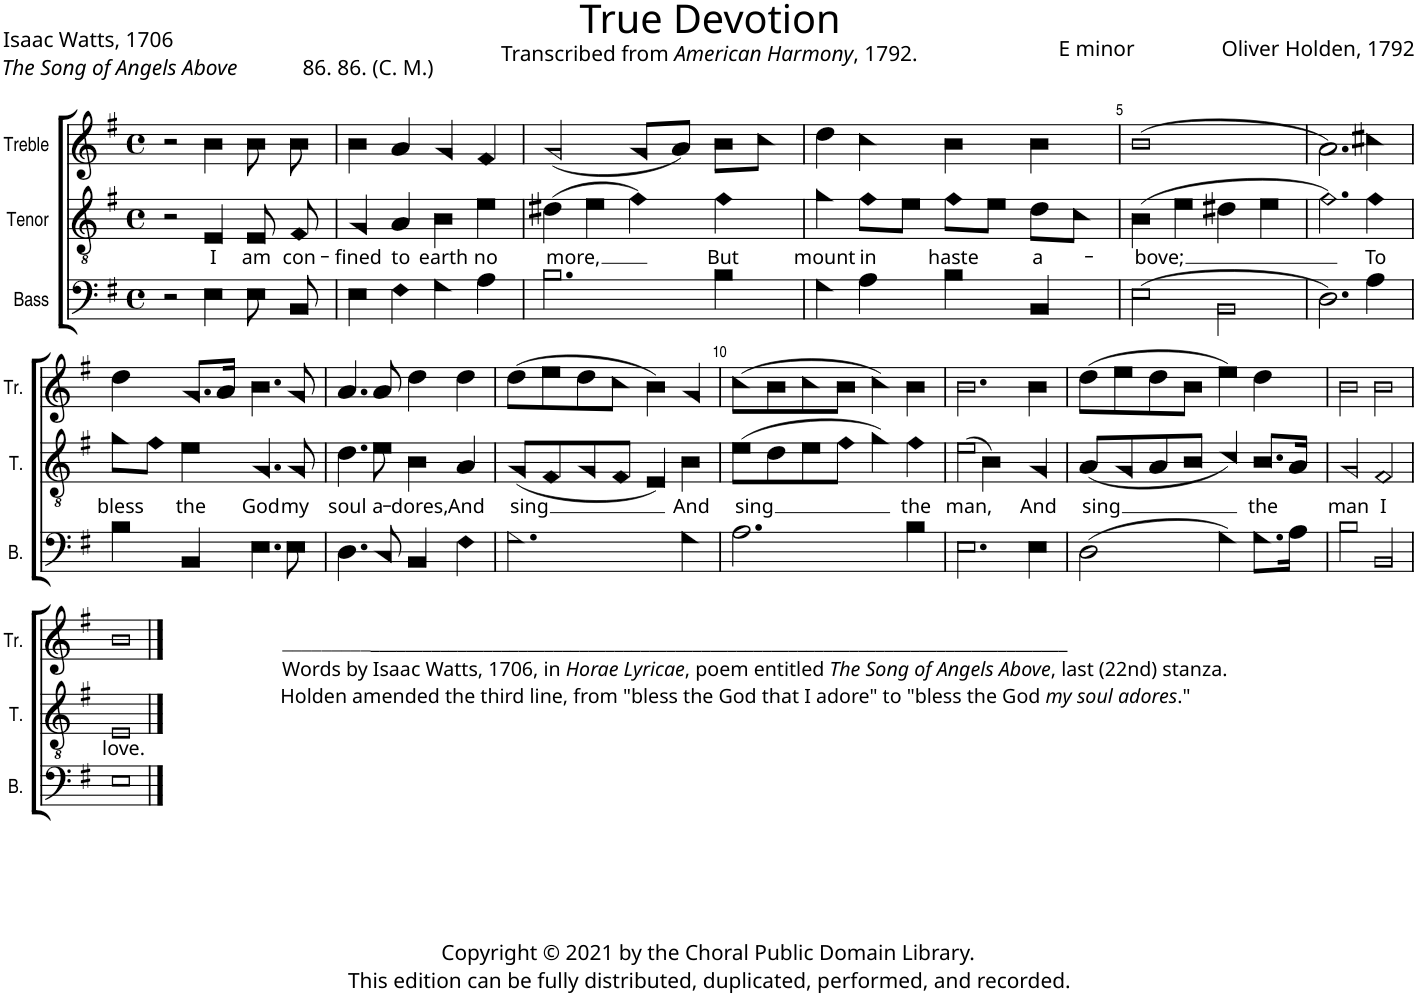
**kern	**kern	**text	**kern
*part3	*part2	*part2	*part1
*staff3	*staff2	*staff2	*staff1
*I"Bass	*I"Tenor	*	*I"Treble
*I'B.	*I'T.	*	*I'Tr.
*clefF4	*clefGv2	*	*clefG2
*k[f#]	*k[f#]	*	*k[f#]
*M4/4	*M4/4	*	*M4/4
*met(c)	*met(c)	*	*met(c)
=1	=1	=1	=1
2r	2r	.	2r
!	!	!LO:LY:b	!
4E!\	4E!/	I	4b!\
!	!	!LO:LY:b	!
8E!\	8E!/	am	8b!\
!	!	!LO:LY:b	!
8BB!/	8F#!/	con-	8b!\
=2	=2	=2	=2
!	!	!LO:LY:b	!
4E!\	4G!/	-fined	4b!\
!	!	!LO:LY:b	!
4F#!\	4A!/	to	4a!/
!	!	!LO:LY:b	!
4G!\	4B!\	earth	4g!/
!	!	!LO:LY:b	!
4A!\	4e!\	no	4f#!/
=3	=3	=3	=3
!	!	!LO:LY:b	!
2.B!\	(4d#X!\	more,	(2g!/
.	4e!\	.	.
.	4f#!\)	.	8g!/L
.	.	.	8a!/J)
!	!	!LO:LY:b	!
4B!\	4f#!\	But	8b!\L
.	.	.	8cc!\J
=4	=4	=4	=4
!	!	!LO:LY:b	!
4G!\	4g!\	mount	4dd!\
!	!	!LO:LY:b	!
4A!\	8f#!\L	in	4cc!\
.	8e!\J	.	.
!	!	!LO:LY:b	!
4B!\	8f#!\L	haste	4b!\
.	8e!\J	.	.
!	!	!LO:LY:b	!
4BB!/	8d!\L	a-	4b!\
.	8c!\J	.	.
=5	=5	=5	=5
!	!	!LO:LY:b	!
(2E!\	(4B!\	-bove;	(1b!
.	4e!\	.	.
2BB!\	4d#X!\	.	.
.	4e!\	.	.
=6	=6	=6	=6
2.D!\)	2.f#!\)	.	2.a!\)
!	!	!LO:LY:b	!
4A!\	4f#!\	To	4cc#X!\
!!LO:LB:g=z
=7	=7	=7	=7
!	!	!LO:LY:b	!
4B!\	8g!\L	bless	4dd!\
.	8f#!\J	.	.
!	!	!LO:LY:b	!
4BB!/	4e!\	the	8.g!/L
.	.	.	16a!/Jk
!	!	!LO:LY:b	!
4.E!\	4.G!/	God	4.b!\
!	!	!LO:LY:b	!
8E!\	8G!/	my	8g!/
=8	=8	=8	=8
!LO:TX:b:t=_________	!	!	!
!LO:TX:b:t=________________________________________________________________________________	!	!	!
!LO:TX:b:t=Words by Isaac Watts, 1706, in	!	!	!
!LO:TX:b:i:t=Horae Lyricae	!	!	!
!LO:TX:b:t=, poem entitled	!	!	!
!LO:TX:b:i:t=The Song of Angels Above	!	!	!
!LO:TX:b:t=, last (22nd) stanza.	!	!	!
!LO:TX:b:t=Holden amended the third line, from "bless the God that I adore" to "bless the God	!	!	!
!LO:TX:b:i:t=my soul adores	!	!	!
!LO:TX:b:t=."	!	!	!
!	!	!LO:LY:b	!
4.D!\	4.d!\	soul	4.a!/
!	!	!LO:LY:b	!
8C!/	8e!\	a-	8a!/
!	!	!LO:LY:b	!
4BB!/	4B!\	-dores,	4dd!\
!	!	!LO:LY:b	!
4F#!\	4A!/	And	4dd!\
=9	=9	=9	=9
!	!	!LO:LY:b	!
2.G!\	(8G!/L	sing	(8dd!\L
.	8F#!/	.	8ee!\
.	8G!/	.	8dd!\
.	8F#!/J	.	8cc!\J
.	4E!/)	.	4b!\)
!	!	!LO:LY:b	!
4G!\	4B!\	And	4g!/
=10	=10	=10	=10
!	!	!LO:LY:b	!
2.A!\	(8e!\L	sing	(8cc!\L
.	8d!\	.	8b!\
.	8e!\	.	8cc!\
.	8f#!\J	.	8b!\J
.	4g!\)	.	4cc!\)
!	!	!LO:LY:b	!
4B!\	4f#!\	the	4b!\
=11	=11	=11	=11
!	!	!LO:LY:b	!
2.E!\	(2e!\	man,	2.b!\
.	4B!\)	.	.
!	!	!LO:LY:b	!
4E!\	4G!/	And	4b!\
=12	=12	=12	=12
!	!	!LO:LY:b	!
(2D!\	(8A!/L	sing	(8dd!\L
.	8G!/	.	8ee!\
.	8A!/	.	8dd!\
.	8B!/J	.	8b!\J
4G!\)	4c!/)	.	4ee!\)
!	!	!LO:LY:b	!
8.G!\L	8.B!/L	the	4dd!\
16A!\Jk	16A!/Jk	.	.
=13	=13	=13	=13
!	!	!LO:LY:b	!
2B!\	2G!/	man	2b!\
!	!	!LO:LY:b	!
2BB!/	2F#!/	I	2b!\
!!LO:LB:g=z
=14	=14	=14	=14
!	!	!LO:LY:b	!
1E!	1E!	love.	1b!
==	==	==	==
*-	*-	*-	*-
